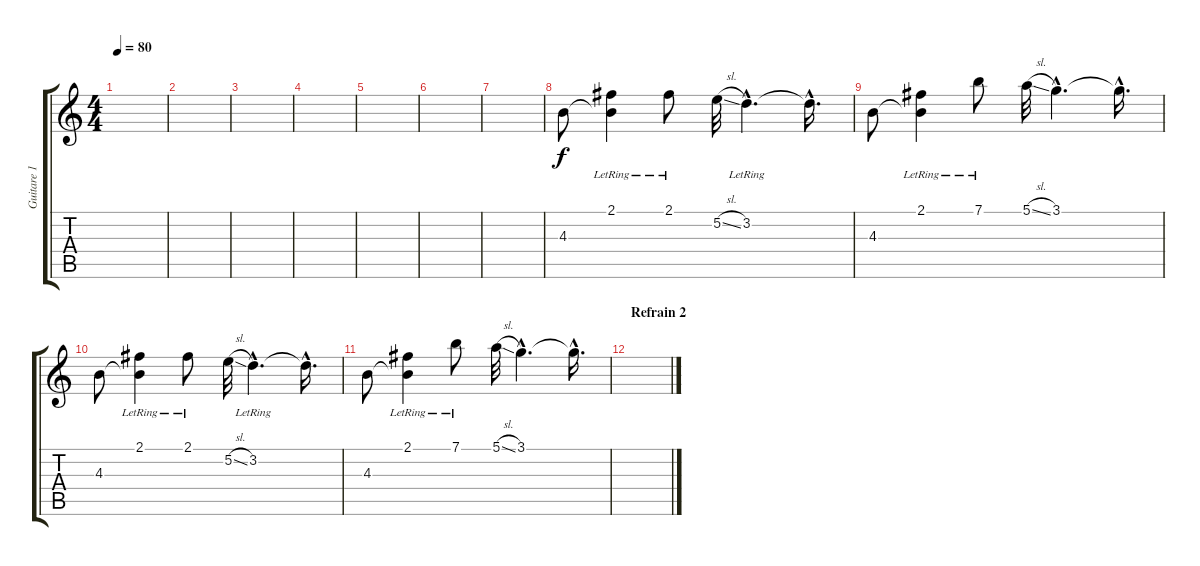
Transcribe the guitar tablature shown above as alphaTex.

\track ("Guitare 1" "Guitare 1") {instrument electricguitarclean}
\staff {score tabs}
\tuning (E4 B3 G3 D3 A2 E2) {hide}
\ts (4 4)
\tempo 80
\clef g2
\ks c
|
|
|
|
|
|
|
4.3.8 (2.1{lr} 4.3{t}).4 2.1{lr}.8 5.2{sl}.32 3.2{hac lr}.4{d} 3.2{hac t}.16{d} |
4.3.8 (2.1{lr} 4.3{t}).4 7.1{lr}.8 5.1{sl}.32 3.1{hac}.4{d} 3.1{hac t}.16{d} |
4.3.8 (2.1{lr} 4.3{t}).4 2.1{lr}.8 5.2{sl}.32 3.2{hac lr}.4{d} 3.2{hac t}.16{d} |
4.3.8 (2.1{lr} 4.3{t}).4 7.1{lr}.8 5.1{sl}.32 3.1{hac}.4{d} 3.1{hac t}.16{d} |
\section ("" "Refrain 2")
